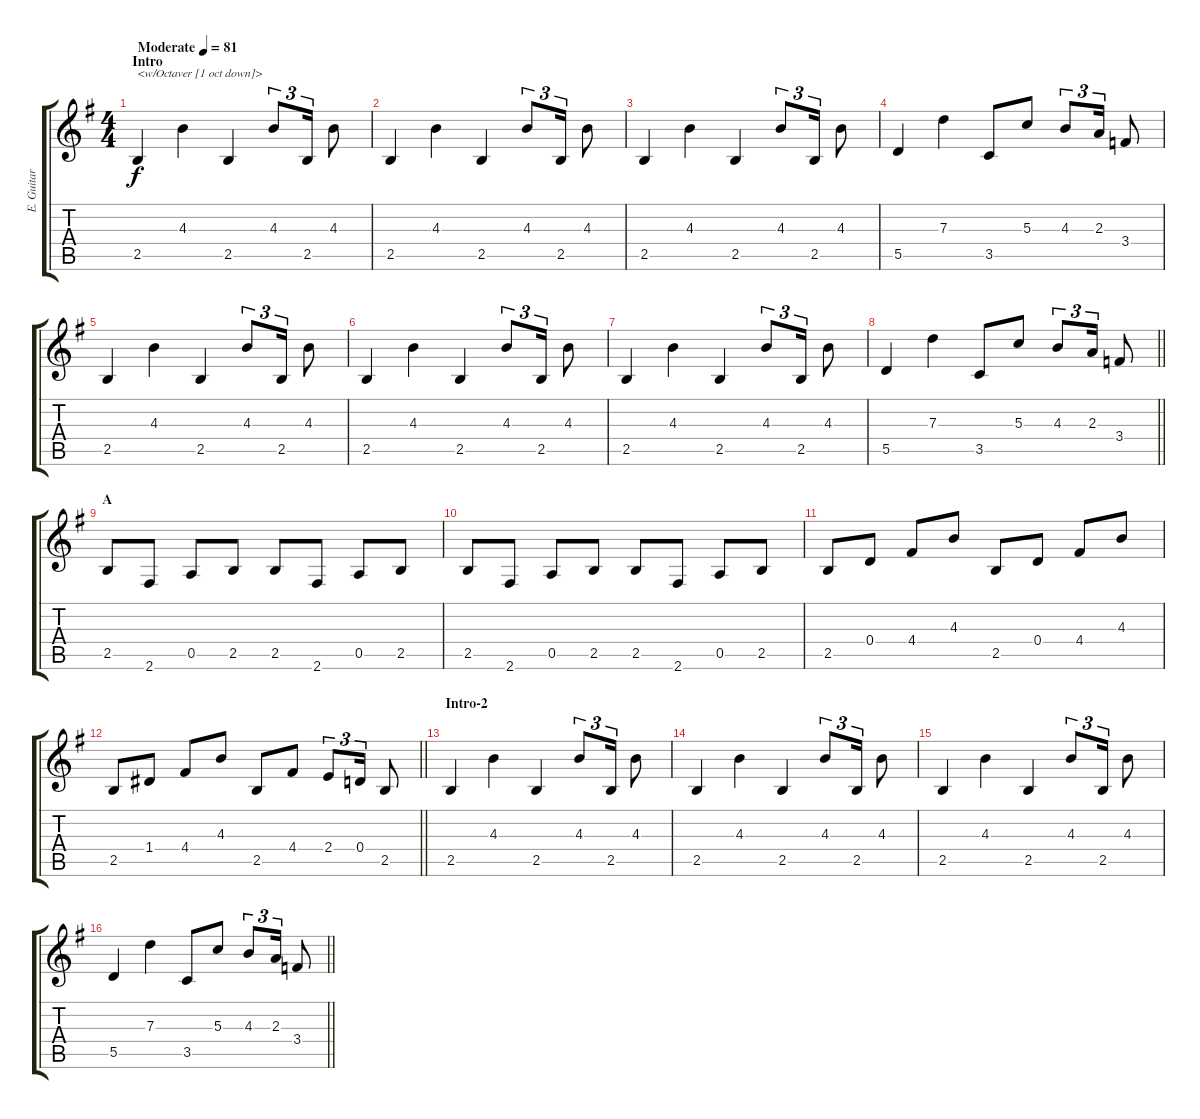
\track ("E. Guitar II" "E. Guitar ") {instrument overdrivenguitar}
\staff {score tabs}
\tuning (E4 B3 G3 D3 A2 E2) {hide}
\ts (4 4)
\section ("" "Intro")
\tempo (81 "Moderate")
\clef g2
\ks g
2.5.4{txt "<w/Octaver [1 oct down]>" dy f instrument overdrivenguitar} 4.3.4 2.5.4 4.3.8{tu (3 2)} 2.5.16{tu (3 2)} 4.3.8 |
2.5.4 4.3.4 2.5.4 4.3.8{tu (3 2)} 2.5.16{tu (3 2)} 4.3.8 |
2.5.4 4.3.4 2.5.4 4.3.8{tu (3 2)} 2.5.16{tu (3 2)} 4.3.8 |
5.5.4 7.3.4 3.5.8 5.3.8 4.3.8{tu (3 2)} 2.3.16{tu (3 2)} 3.4.8 |
2.5.4 4.3.4 2.5.4 4.3.8{tu (3 2)} 2.5.16{tu (3 2)} 4.3.8 |
2.5.4 4.3.4 2.5.4 4.3.8{tu (3 2)} 2.5.16{tu (3 2)} 4.3.8 |
2.5.4 4.3.4 2.5.4 4.3.8{tu (3 2)} 2.5.16{tu (3 2)} 4.3.8 |
\barLineRight lightlight
5.5.4 7.3.4 3.5.8 5.3.8 4.3.8{tu (3 2)} 2.3.16{tu (3 2)} 3.4.8 |
\section ("" "A")
2.5.8 2.6.8 0.5.8 2.5.8 2.5.8 2.6.8 0.5.8 2.5.8 |
2.5.8 2.6.8 0.5.8 2.5.8 2.5.8 2.6.8 0.5.8 2.5.8 |
2.5.8 0.4.8 4.4.8 4.3.8 2.5.8 0.4.8 4.4.8 4.3.8 |
\barLineRight lightlight
2.5.8 1.4.8 4.4.8 4.3.8 2.5.8 4.4.8 2.4.8{tu (3 2)} 0.4.16{tu (3 2)} 2.5.8 |
\section ("" "Intro-2")
2.5.4 4.3.4 2.5.4 4.3.8{tu (3 2)} 2.5.16{tu (3 2)} 4.3.8 |
2.5.4 4.3.4 2.5.4 4.3.8{tu (3 2)} 2.5.16{tu (3 2)} 4.3.8 |
2.5.4 4.3.4 2.5.4 4.3.8{tu (3 2)} 2.5.16{tu (3 2)} 4.3.8 |
\barLineRight lightlight
5.5.4 7.3.4 3.5.8 5.3.8 4.3.8{tu (3 2)} 2.3.16{tu (3 2)} 3.4.8
